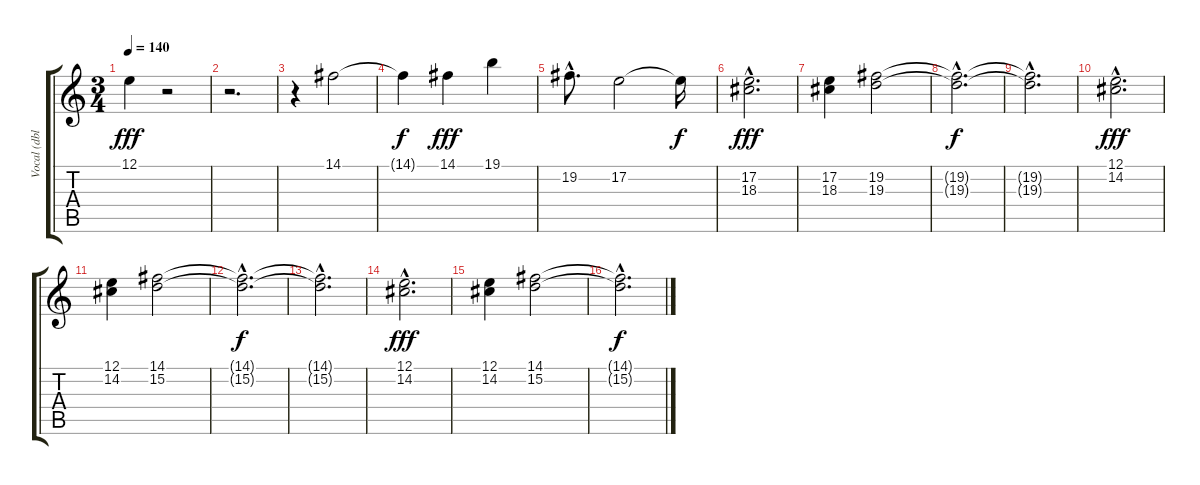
\track ("Vocal (dbl track)" "Vocal (dbl") {instrument trombone}
\staff {score tabs}
\tuning (E4 B3 G3 D3 A2 E2) {hide}
\ts (3 4)
\tempo 140
\clef g2
\ks c
12.1.4{dy fff} r.2 |
r.2{d} |
r.4 14.1.2 |
14.1{t}.4{dy f} 14.1.4{dy fff} 19.1.4 |
19.2{hac}.8{d} 17.2.2 17.2{t}.16{dy f} |
(17.2{hac} 18.3{hac}).2{d dy fff} |
(17.2 18.3).4 (19.2 19.3).2 |
(19.2{hac t} 19.3{hac t}).2{d dy f} |
(19.2{hac t} 19.3{hac t}).2{d} |
(12.1{hac} 14.2{hac}).2{d dy fff} |
(12.1 14.2).4 (14.1 15.2).2 |
(14.1{hac t} 15.2{hac t}).2{d dy f} |
(14.1{hac t} 15.2{hac t}).2{d} |
(12.1{hac} 14.2{hac}).2{d dy fff} |
(12.1 14.2).4 (14.1 15.2).2 |
(14.1{hac t} 15.2{hac t}).2{d dy f}
